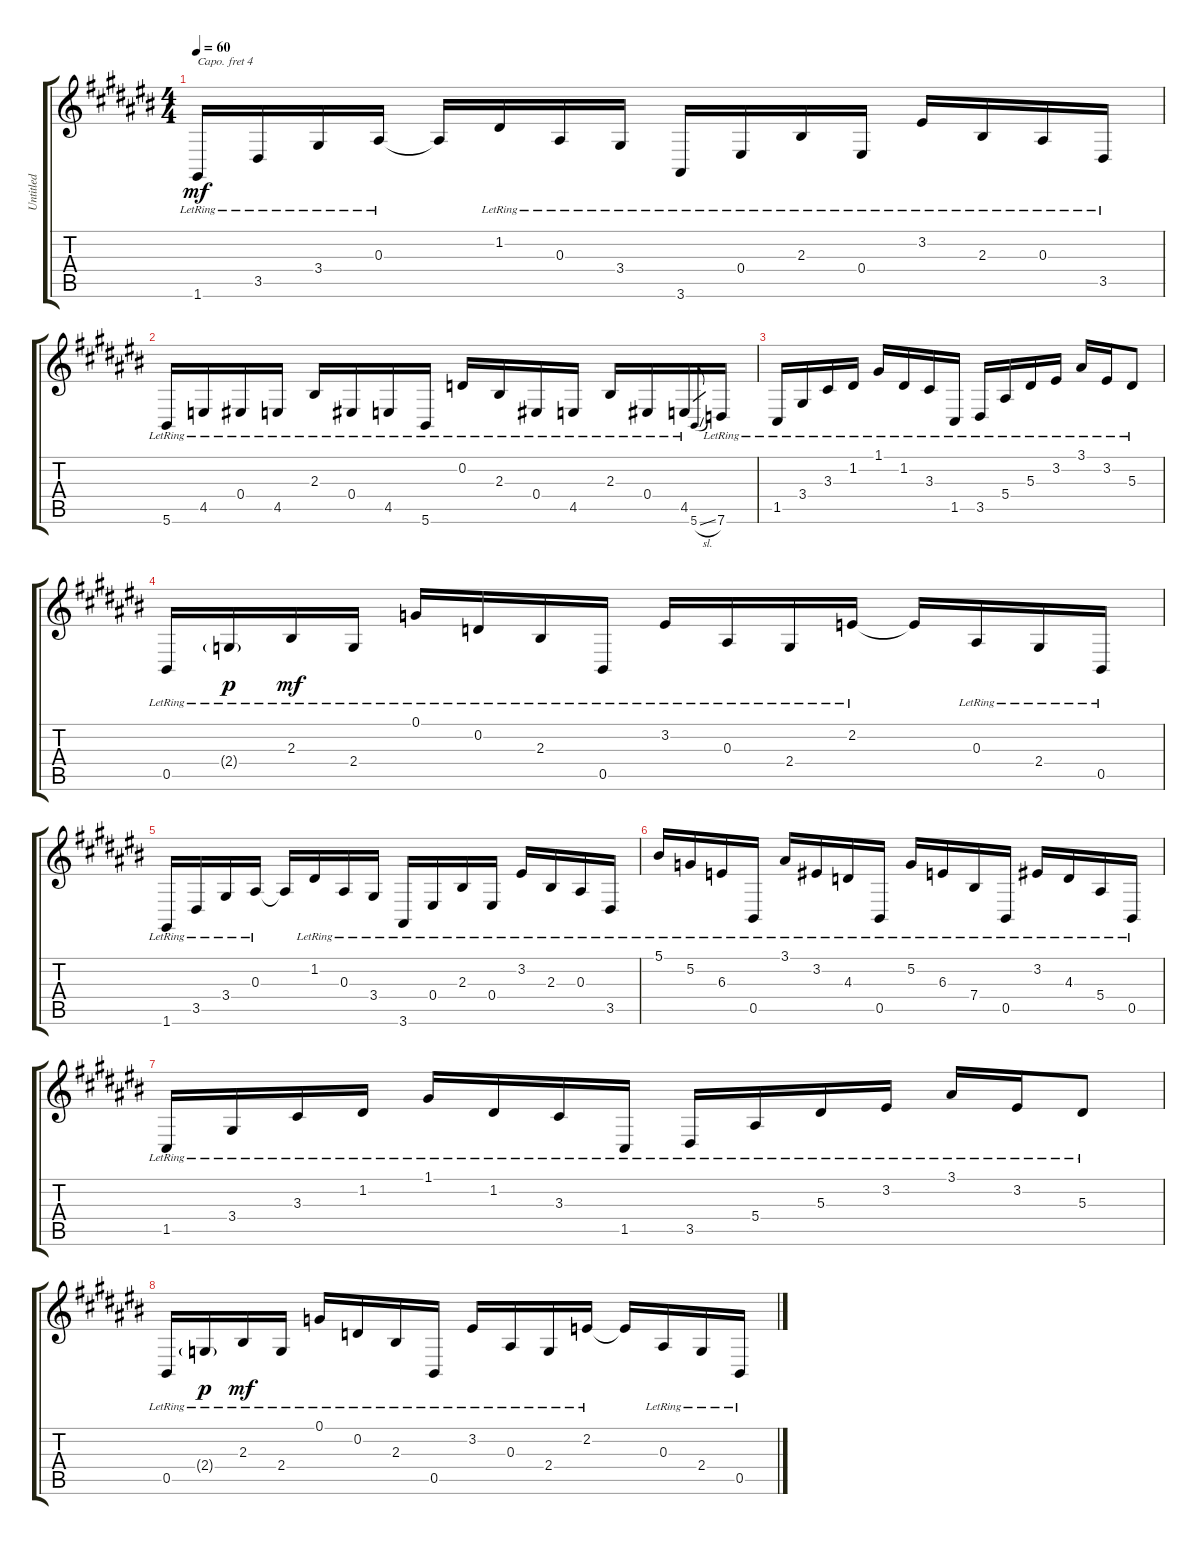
\track ("Untitled" "Untitled") {instrument sitar}
\staff {score tabs}
\capo 4
\tuning (Eb4 Bb3 Gb3 Db3 Ab2 Eb2) {hide}
\ts (4 4)
\tempo 60
\clef g2
\ks c#
1.6{lr}.16{dy mf} 3.5{lr}.16 3.4{lr}.16 0.3{lr}.16 0.3{t}.16 1.2{lr}.16 0.3{lr}.16 3.4{lr}.16 3.6{lr}.16 0.4{lr}.16 2.3{lr}.16 0.4{lr}.16 3.2{lr}.16 2.3{lr}.16 0.3{lr}.16 3.5{lr}.16 |
\ks a#minor
5.6{lr}.16 4.5{lr}.16 0.4{lr}.16 4.5{lr}.16 2.3{lr}.16 0.4{lr}.16 4.5{lr}.16 5.6{lr}.16 0.2{lr}.16 2.3{lr}.16 0.4{lr}.16 4.5{lr}.16 2.3{lr}.16 0.4{lr}.16 4.5{lr}.16 5.6{sl}.8{gr} 7.6{lr}.16 |
\ks c#
1.5{lr}.16 3.4{lr}.16 3.3{lr}.16 1.2{lr}.16 1.1{lr}.16 1.2{lr}.16 3.3{lr}.16 1.5{lr}.16 3.5{lr}.16 5.4{lr}.16 5.3{lr}.16 3.2{lr}.16 3.1{lr}.16 3.2{lr}.16 5.3{lr}.8 |
\ks a#minor
0.5{lr}.16 2.4{g lr}.16{dy p} 2.3{lr}.16{dy mf} 2.4{lr}.16 0.1{lr}.16 0.2{lr}.16 2.3{lr}.16 0.5{lr}.16 3.2{lr}.16 0.3{lr}.16 2.4{lr}.16 2.2{lr}.16 2.2{t}.16 0.3{lr}.16 2.4{lr}.16 0.5{lr}.16 |
\ks c#
1.6{lr}.16 3.5{lr}.16 3.4{lr}.16 0.3{lr}.16 0.3{t}.16 1.2{lr}.16 0.3{lr}.16 3.4{lr}.16 3.6{lr}.16 0.4{lr}.16 2.3{lr}.16 0.4{lr}.16 3.2{lr}.16 2.3{lr}.16 0.3{lr}.16 3.5{lr}.16 |
\ks a#minor
5.1{lr}.16 5.2{lr}.16 6.3{lr}.16 0.5{lr}.16 3.1{lr}.16 3.2{lr}.16 4.3{lr}.16 0.5{lr}.16 5.2{lr}.16 6.3{lr}.16 7.4{lr}.16 0.5{lr}.16 3.2{lr}.16 4.3{lr}.16 5.4{lr}.16 0.5{lr}.16 |
\ks c#
1.5{lr}.16 3.4{lr}.16 3.3{lr}.16 1.2{lr}.16 1.1{lr}.16 1.2{lr}.16 3.3{lr}.16 1.5{lr}.16 3.5{lr}.16 5.4{lr}.16 5.3{lr}.16 3.2{lr}.16 3.1{lr}.16 3.2{lr}.16 5.3{lr}.8 |
\ks a#minor
0.5{lr}.16 2.4{g lr}.16{dy p} 2.3{lr}.16{dy mf} 2.4{lr}.16 0.1{lr}.16 0.2{lr}.16 2.3{lr}.16 0.5{lr}.16 3.2{lr}.16 0.3{lr}.16 2.4{lr}.16 2.2{lr}.16 2.2{t}.16 0.3{lr}.16 2.4{lr}.16 0.5{lr}.16
